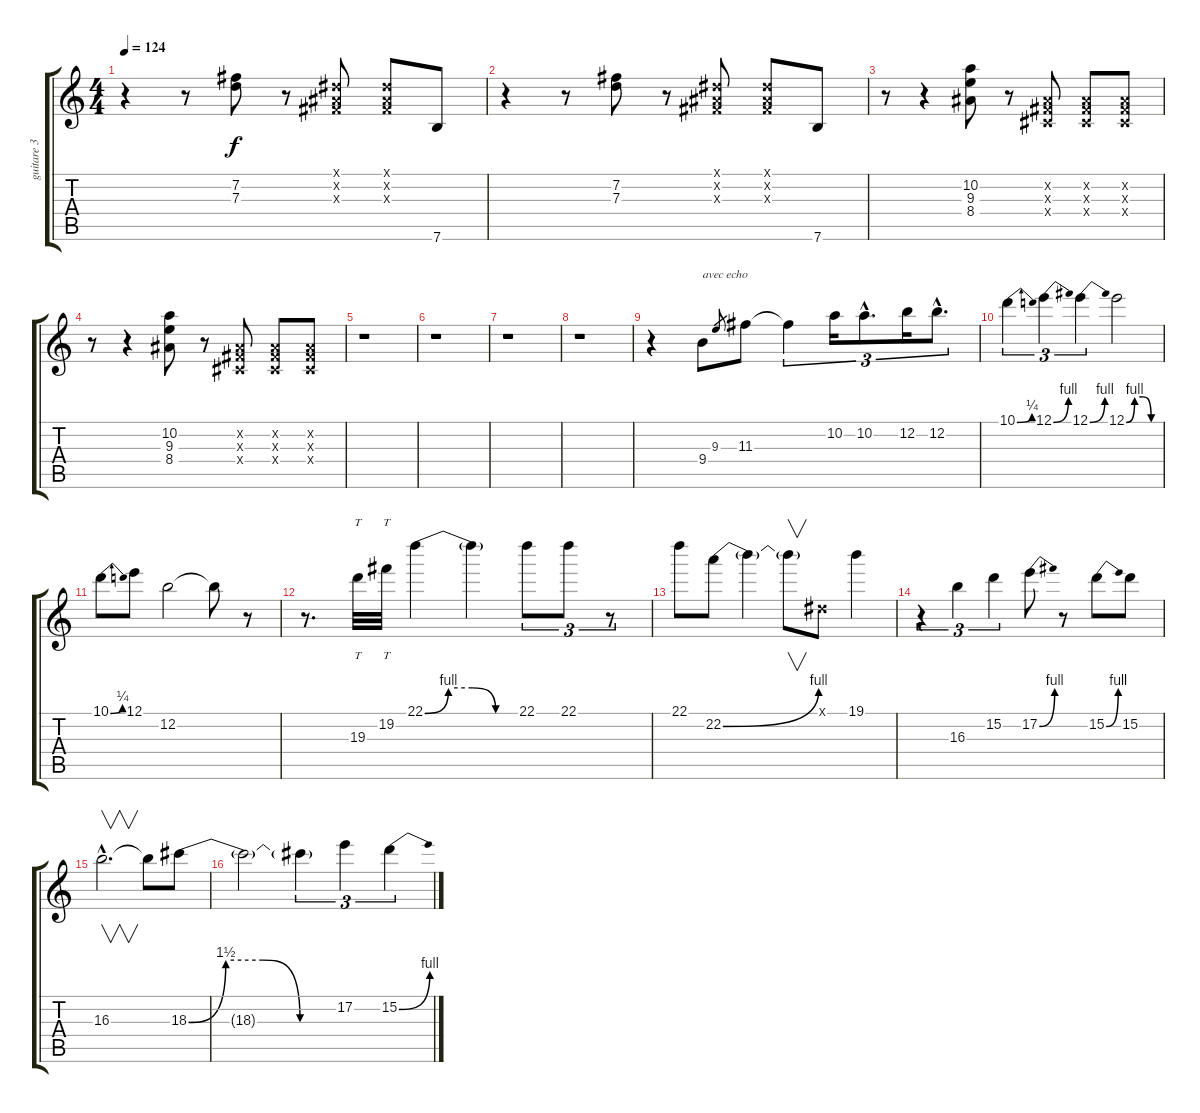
\track ("guitare 3" "guitare 3") {instrument acousticguitarnylon}
\staff {score tabs}
\tuning (E4 B3 G3 D3 A2 E2) {hide}
\ts (4 4)
\tempo 124
\clef g2
\ks c
r.4{dy f} r.8 (7.2 7.3).8 r.8 (-1.1{x} -1.2{x} -1.3{x}).8 (-1.1{x} -1.2{x} -1.3{x}).8 7.6.8 |
r.4 r.8 (7.2 7.3).8 r.8 (-1.1{x} -1.2{x} -1.3{x}).8 (-1.1{x} -1.2{x} -1.3{x}).8 7.6.8 |
r.8 r.4 (10.2 9.3 8.4).8 r.8 (-1.2{x} -1.3{x} -1.4{x}).8 (-1.2{x} -1.3{x} -1.4{x}).8 (-1.2{x} -1.3{x} -1.4{x}).8 |
r.8 r.4 (10.2 9.3 8.4).8 r.8 (-1.2{x} -1.3{x} -1.4{x}).8 (-1.2{x} -1.3{x} -1.4{x}).8 (-1.2{x} -1.3{x} -1.4{x}).8 |
r.1 |
r.1 |
r.1 |
r.1 |
r.4 9.4.8{txt "avec echo" instrument distortionguitar} 9.3.8{gr} 11.3.8 11.3{t}.4{tu (3 2)} 10.2.16{tu (3 2)} 10.2{hac}.8{d tu (3 2)} 12.2.16{tu (3 2)} 12.2{hac}.8{d tu (3 2)} |
10.1{be (bend 0 0 60 1)}.4{tu (3 2)} 12.1{be (bend 0 0 60 4)}.4{tu (3 2)} 12.1{be (bend 0 0 60 4)}.4{tu (3 2)} 12.1{be (custom 0 0 15 4 30 4 45 0 60 0)}.2 |
10.1{be (bend 0 0 60 1)}.8 12.1.8 12.2.2 12.2{t}.8 r.8 |
r.8{d} 19.3.32{tt} 19.2.32{tt} 22.1{be (custom 0 0 15 4 30 4 45 0 60 0)}.4 22.1{t}.4 22.1.8{tu (3 2)} 22.1.8{tu (3 2)} r.8{tu (3 2)} |
22.1.8 22.2{be (bend 0 0 60 4)}.8 22.2{t}.4 22.2{t}.8{v} -1.1{x}.8 19.1.4 |
r.4{tu (3 2)} 16.3.4{tu (3 2)} 15.2.4{tu (3 2)} 17.2{be (bend 0 0 60 4)}.8 r.8 15.2{be (bend 0 0 60 4)}.8 15.2.8 |
16.3{hac}.2{v d} 16.3{t}.8 18.3{be (custom 0 0 15 6 30 6 45 0 60 0)}.8 |
18.3{t}.2 18.3{t}.4{tu (3 2)} 17.2.4{tu (3 2)} 15.2{be (bend 0 0 60 4)}.4{tu (3 2)}
